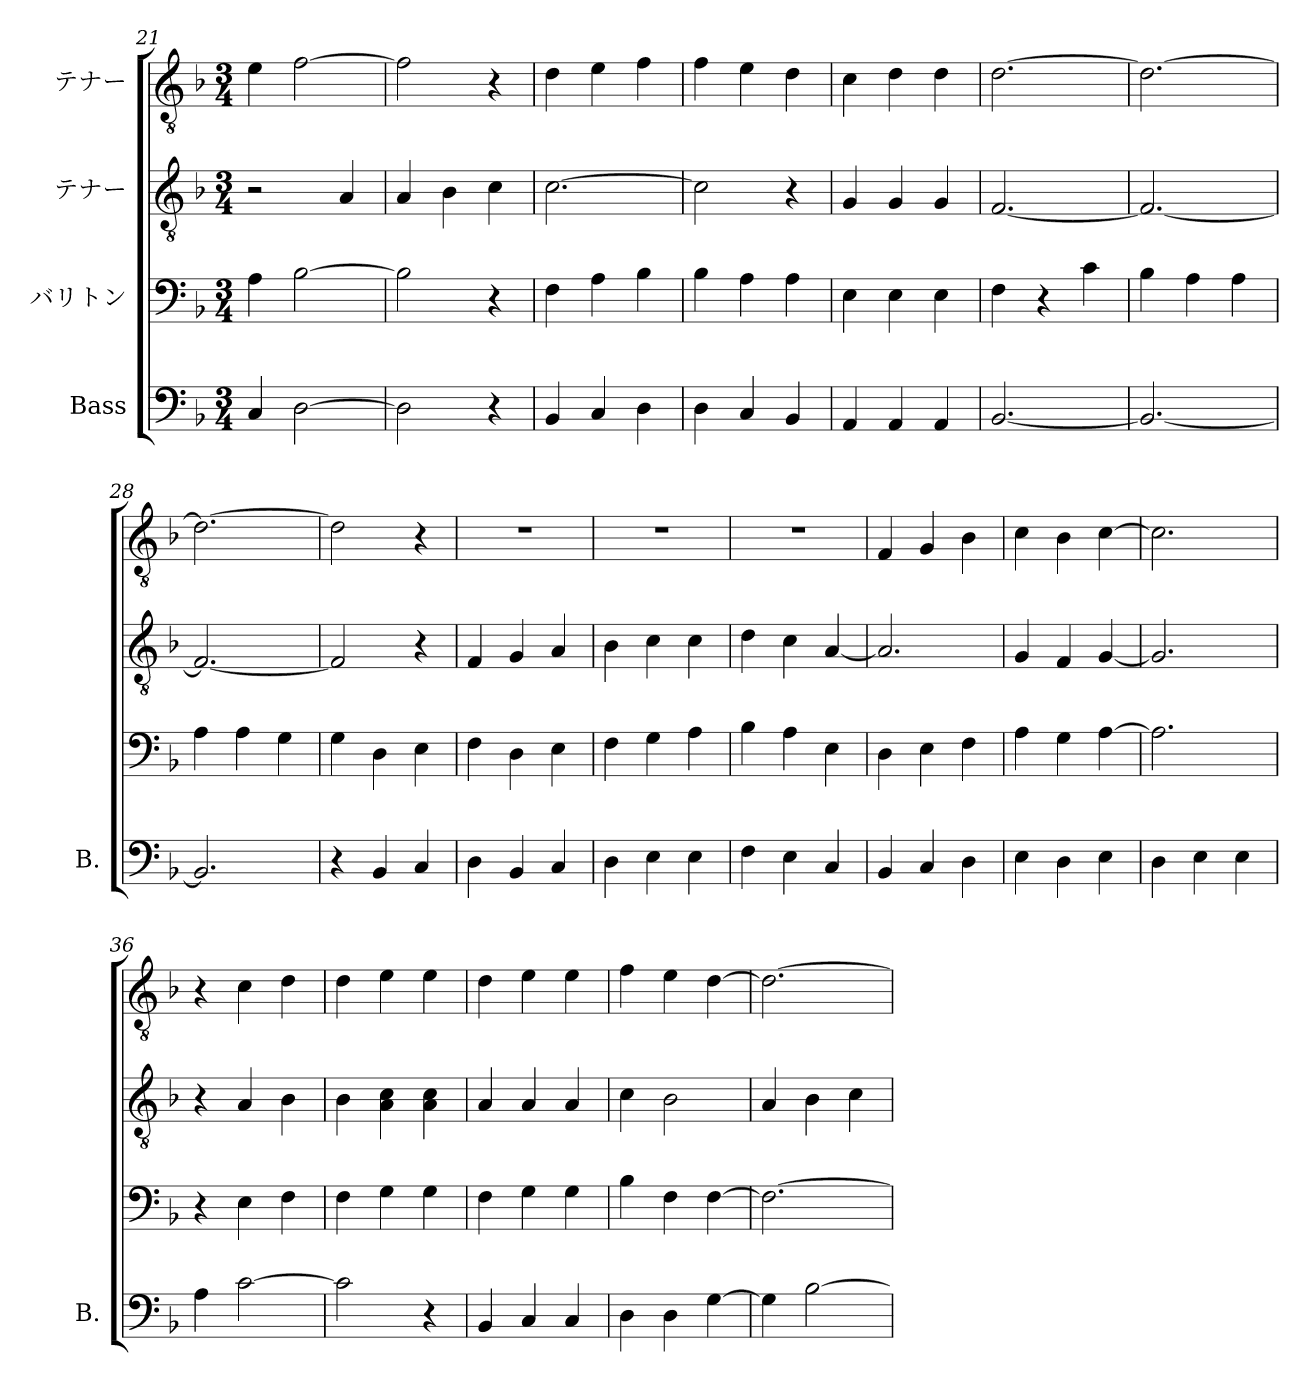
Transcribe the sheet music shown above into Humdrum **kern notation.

**kern	**kern	**kern	**kern
*part4	*part3	*part2	*part1
*staff4	*staff3	*staff2	*staff1
*I"Bass	*I"バリトン	*I"テナー	*I"テナー
*I'B.	*	*	*
*clefF4	*clefF4	*clefGv2	*clefGv2
*k[b-]	*k[b-]	*k[b-]	*k[b-]
*M3/4	*M3/4	*M3/4	*M3/4
=21	=21	=21	=21
4C/	4A\	2r	4e\
[2D\	[2B-\	.	[2f\
.	.	4A/	.
!!LO:LB:g=z
=22	=22	=22	=22
2D\]	2B-\]	4A/	2f\]
.	.	4B-\	.
4r	4r	4c\	4r
=23	=23	=23	=23
*	*	*	*MM144
4BB-/	4F\	[2.c\	4d\
4C/	4A\	.	4e\
4D\	4B-\	.	4f\
=24	=24	=24	=24
4D\	4B-\	2c\]	4f\
4C/	4A\	.	4e\
4BB-/	4A\	4r	4d\
=25	=25	=25	=25
4AA/	4E\	4G/	4c\
4AA/	4E\	4G/	4d\
4AA/	4E\	4G/	4d\
=26	=26	=26	=26
*	*	*	*MM156
[2.BB-/	4F\	[2.F/	[2.d\
.	4r	.	.
.	4c\	.	.
!!LO:LB:g=z
=27	=27	=27	=27
2.BB-/_	4B-\	2.F/_	2.d\_
.	4A\	.	.
.	4A\	.	.
=28	=28	=28	=28
2.BB-/]	4A\	2.F/_	2.d\_
.	4A\	.	.
.	4G\	.	.
=29	=29	=29	=29
4r	4G\	2F/]	2d\]
4BB-/	4D\	.	.
4C/	4E\	4r	4r
=30	=30	=30	=30
4D\	4F\	4F/	2.r
4BB-/	4D\	4G/	.
4C/	4E\	4A/	.
=31	=31	=31	=31
4D\	4F\	4B-\	2.r
4E\	4G\	4c\	.
4E\	4A\	4c\	.
=32	=32	=32	=32
4F\	4B-\	4d\	2.r
4E\	4A\	4c\	.
4C/	4E\	[4A/	.
!!LO:PB:g=z
=33	=33	=33	=33
4BB-/	4D\	2.A/]	4F/
4C/	4E\	.	4G/
4D\	4F\	.	4B-\
=34	=34	=34	=34
4E\	4A\	4G/	4c\
4D\	4G\	4F/	4B-\
4E\	[4A\	[4G/	[4c\
=35	=35	=35	=35
4D\	2.A\]	2.G/]	2.c\]
4E\	.	.	.
4E\	.	.	.
=36	=36	=36	=36
4A\	4r	4r	4r
[2c\	4E\	4A/	4c\
.	4F\	4B-\	4d\
=37	=37	=37	=37
2c\]	4F\	4B-\	4d\
.	4G\	4A\ 4c\	4e\
4r	4G\	4A\ 4c\	4e\
=38	=38	=38	=38
*	*	*	*MM144
4BB-/	4F\	4A/	4d\
4C/	4G\	4A/	4e\
4C/	4G\	4A/	4e\
!!LO:LB:g=z
=39	=39	=39	=39
*	*	*	*MM156
4D\	4B-\	4c\	4f\
4D\	4F\	2B-\	4e\
[4G\	[4F\	.	[4d\
=40	=40	=40	=40
4G\]	2.F\_	4A/	2.d\_
[2B-\	.	4B-\	.
.	.	4c\	.
=	=	=	=
*-	*-	*-	*-
